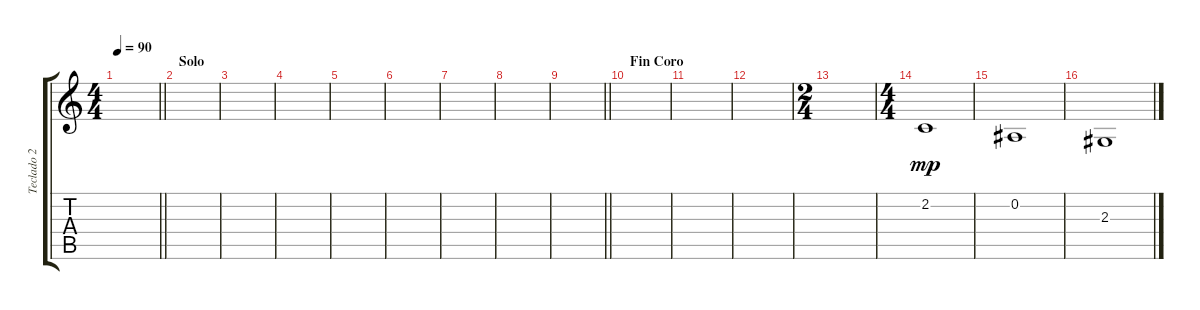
\track ("Teclado 2" "Teclado 2") {instrument choiraahs}
\staff {score tabs}
\tuning (Eb4 Bb3 Gb3 Db3 Ab2 Eb2) {hide}
\ts (4 4)
\tempo 90
\clef g2
\barLineRight lightlight
\ks c
|
\section ("" "Solo")
|
|
|
|
|
|
|
\barLineRight lightlight
|
\section ("" "Fin Coro")
|
|
|
\ts (2 4)
|
\ts (4 4)
2.2.1{dy mp instrument choiraahs} |
0.2.1 |
2.3.1
